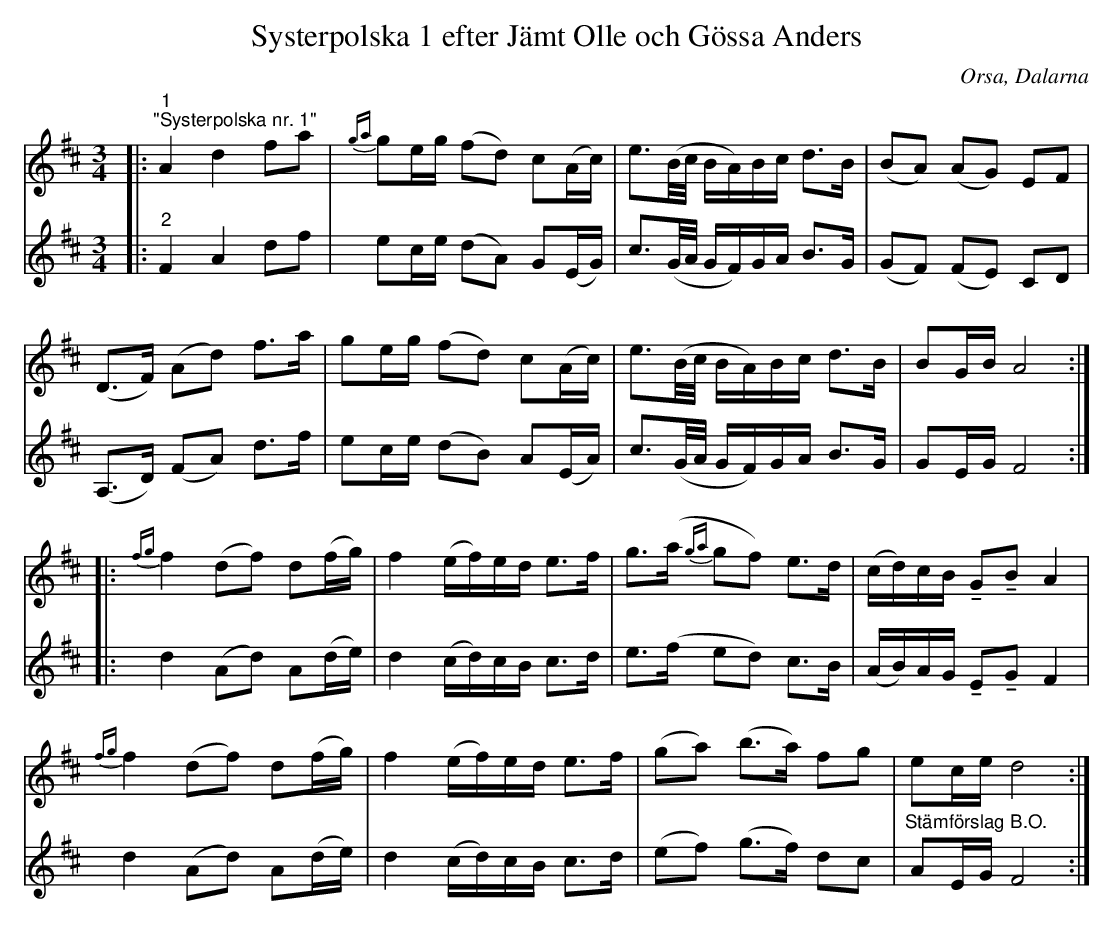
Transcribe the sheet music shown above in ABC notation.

X:1
T:Systerpolska 1 efter Jämt Olle och Gössa Anders
O:Orsa, Dalarna
L:1/8
M:3/4
U:t=tenuto
K:D
V:1
|:"^1""^\"Systerpolska nr. 1\"" A2 d2 fa |{ga} ge/g/ (fd) c(A/c/) | e3/2(B/4c/4 B/A/)B/c/ d>B | (BA) (AG) EF |
(D>F) (Ad) f>a | ge/g/ (fd) c(A/c/) | e3/2(B/4c/4 B/A/)B/c/ d>B | BG/B/ A4 ::
{fg} f2 (df) d(f/g/) | f2 (e/f/)e/d/ e>f | g>(a{ga} gf) e>d | (c/d/)c/B/ tGtB A2 |
{fg} f2 (df) d(f/g/) | f2 (e/f/)e/d/ e>f | (ga) (b>a) fg | ec/e/ d4 :|
V:2
|:"^2" F2 A2 df | ec/e/ (dA) G(E/G/) | c3/2(G/4A/4 G/F/)G/A/ B>G | (GF) (FE) CD |
(A,>D) (FA) d>f | ec/e/ (dB) A(E/A/) | c3/2(G/4A/4 G/F/)G/A/ B>G | GE/G/ F4 ::
d2 (Ad) A(d/e/) | d2 (c/d/)c/B/ c>d | e>(f ed) c>B | (A/B/)A/G/ tEtG F2 |
d2 (Ad) A(d/e/) | d2 (c/d/)c/B/ c>d | (ef) (g>f) dc |"^Stämförslag B.O." AE/G/ F4 :|
